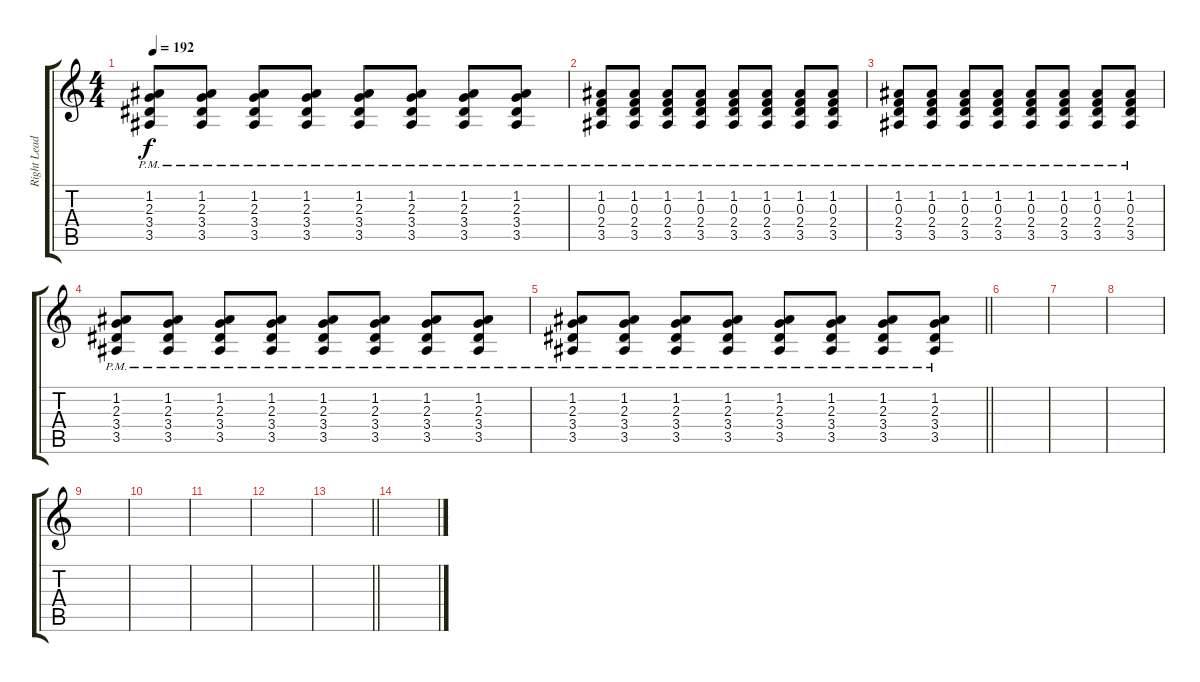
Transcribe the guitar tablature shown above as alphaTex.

\track ("Right Lead 1" "Right Lead") {instrument distortionguitar}
\staff {score tabs}
\tuning (D4 A3 F3 C3 G2 C2) {hide}
\ts (4 4)
\tempo 192
\clef g2
\ks c
(1.2{pm} 2.3{pm} 3.4{pm} 3.5{pm}).8{dy f} (1.2{pm} 2.3{pm} 3.4{pm} 3.5{pm}).8 (1.2{pm} 2.3{pm} 3.4{pm} 3.5{pm}).8 (1.2{pm} 2.3{pm} 3.4{pm} 3.5{pm}).8 (1.2{pm} 2.3{pm} 3.4{pm} 3.5{pm}).8 (1.2{pm} 2.3{pm} 3.4{pm} 3.5{pm}).8 (1.2{pm} 2.3{pm} 3.4{pm} 3.5{pm}).8 (1.2{pm} 2.3{pm} 3.4{pm} 3.5{pm}).8 |
(1.2{pm} 0.3{pm} 2.4{pm} 3.5{pm}).8 (1.2{pm} 0.3{pm} 2.4{pm} 3.5{pm}).8 (1.2{pm} 0.3{pm} 2.4{pm} 3.5{pm}).8 (1.2{pm} 0.3{pm} 2.4{pm} 3.5{pm}).8 (1.2{pm} 0.3{pm} 2.4{pm} 3.5{pm}).8 (1.2{pm} 0.3{pm} 2.4{pm} 3.5{pm}).8 (1.2{pm} 0.3{pm} 2.4{pm} 3.5{pm}).8 (1.2{pm} 0.3{pm} 2.4{pm} 3.5{pm}).8 |
(1.2{pm} 0.3{pm} 2.4{pm} 3.5{pm}).8 (1.2{pm} 0.3{pm} 2.4{pm} 3.5{pm}).8 (1.2{pm} 0.3{pm} 2.4{pm} 3.5{pm}).8 (1.2{pm} 0.3{pm} 2.4{pm} 3.5{pm}).8 (1.2{pm} 0.3{pm} 2.4{pm} 3.5{pm}).8 (1.2{pm} 0.3{pm} 2.4{pm} 3.5{pm}).8 (1.2{pm} 0.3{pm} 2.4{pm} 3.5{pm}).8 (1.2{pm} 0.3{pm} 2.4{pm} 3.5{pm}).8 |
(1.2{pm} 2.3{pm} 3.4{pm} 3.5{pm}).8 (1.2{pm} 2.3{pm} 3.4{pm} 3.5{pm}).8 (1.2{pm} 2.3{pm} 3.4{pm} 3.5{pm}).8 (1.2{pm} 2.3{pm} 3.4{pm} 3.5{pm}).8 (1.2{pm} 2.3{pm} 3.4{pm} 3.5{pm}).8 (1.2{pm} 2.3{pm} 3.4{pm} 3.5{pm}).8 (1.2{pm} 2.3{pm} 3.4{pm} 3.5{pm}).8 (1.2{pm} 2.3{pm} 3.4{pm} 3.5{pm}).8 |
\barLineRight lightlight
(1.2{pm} 2.3{pm} 3.4{pm} 3.5{pm}).8 (1.2{pm} 2.3{pm} 3.4{pm} 3.5{pm}).8 (1.2{pm} 2.3{pm} 3.4{pm} 3.5{pm}).8 (1.2{pm} 2.3{pm} 3.4{pm} 3.5{pm}).8 (1.2{pm} 2.3{pm} 3.4{pm} 3.5{pm}).8 (1.2{pm} 2.3{pm} 3.4{pm} 3.5{pm}).8 (1.2{pm} 2.3{pm} 3.4{pm} 3.5{pm}).8 (1.2{pm} 2.3{pm} 3.4{pm} 3.5{pm}).8 |
\section ("" "")
|
|
|
|
|
|
|
\barLineRight lightlight
|
\section ("" "")
